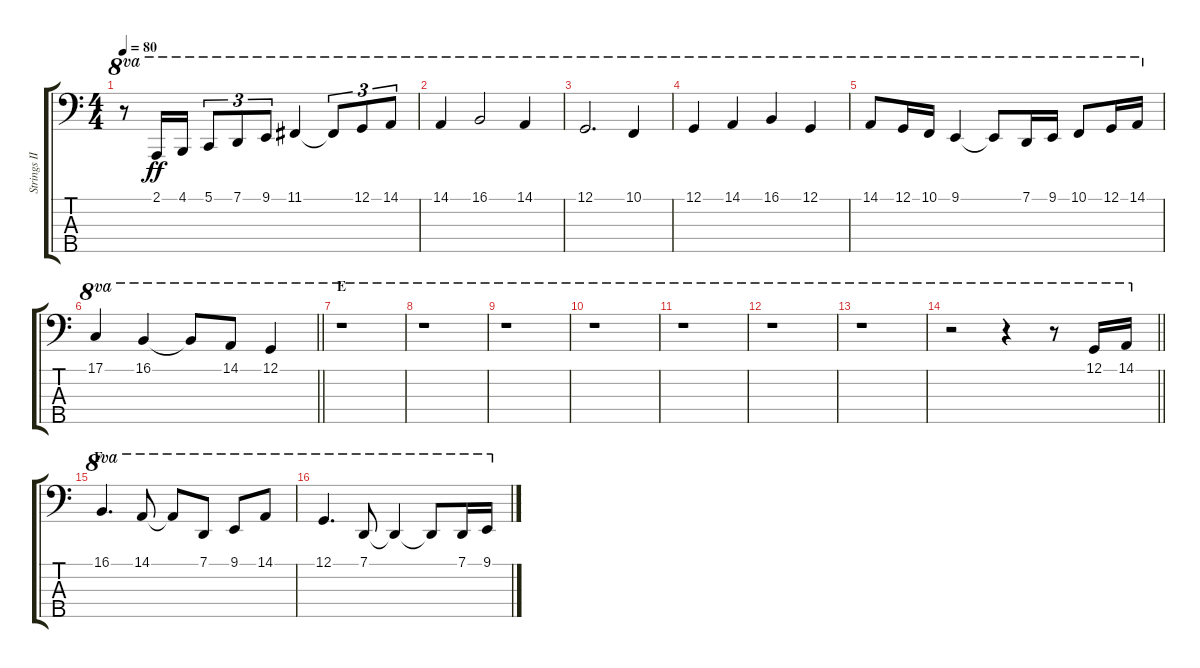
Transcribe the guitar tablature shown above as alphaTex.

\track ("Strings II" "Strings II") {instrument stringensemble1}
\staff {score tabs}
\tuning (G2 D2 A1 E1 B0) {hide}
\ts (4 4)
\tempo 80
\clef f4
\ks c
r.8{ot 8va dy ff} 2.1.16{ot 8va} 4.1.16{ot 8va} 5.1.8{tu (3 2) ot 8va} 7.1.8{tu (3 2) ot 8va} 9.1.8{tu (3 2) ot 8va} 11.1.4{ot 8va} 11.1{t}.8{tu (3 2) ot 8va} 12.1.8{tu (3 2) ot 8va} 14.1.8{tu (3 2) ot 8va} |
14.1.4{ot 8va} 16.1.2{ot 8va} 14.1.4{ot 8va} |
12.1.2{d ot 8va} 10.1.4{ot 8va} |
12.1.4{ot 8va} 14.1.4{ot 8va} 16.1.4{ot 8va} 12.1.4{ot 8va} |
14.1.8{ot 8va} 12.1.16{ot 8va} 10.1.16{ot 8va} 9.1.4{ot 8va} 9.1{t}.8{ot 8va} 7.1.16{ot 8va} 9.1.16{ot 8va} 10.1.8{ot 8va} 12.1.16{ot 8va} 14.1.16{ot 8va} |
\barLineRight lightlight
17.1.4{ot 8va} 16.1.4{ot 8va} 16.1{t}.8{ot 8va} 14.1.8{ot 8va} 12.1.4{ot 8va} |
\section ("" "E")
r.1{ot 8va} |
r.1{ot 8va} |
r.1{ot 8va} |
r.1{ot 8va} |
r.1{ot 8va} |
r.1{ot 8va} |
r.1{ot 8va} |
\barLineRight lightlight
r.2{ot 8va} r.4{ot 8va} r.8{ot 8va} 12.1.16{ot 8va} 14.1.16{ot 8va} |
\section ("" "F")
16.1.4{d ot 8va} 14.1.8{ot 8va} 14.1{t}.8{ot 8va} 7.1.8{ot 8va} 9.1.8{ot 8va} 14.1.8{ot 8va} |
12.1.4{d ot 8va} 7.1.8{ot 8va} 7.1{t}.4{ot 8va} 7.1{t}.8{ot 8va} 7.1.16{ot 8va} 9.1.16{ot 8va}
